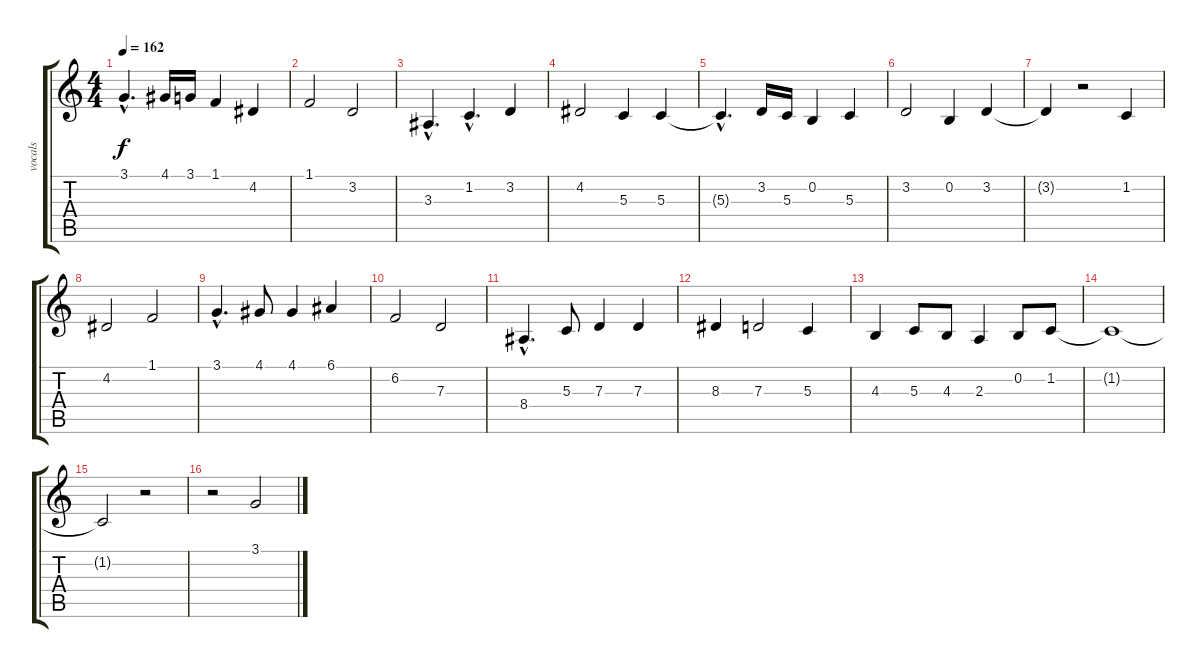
\track ("vocals" "vocals") {instrument oboe}
\staff {score tabs}
\tuning (E4 B3 G3 D3 A2 E2) {hide}
\ts (4 4)
\tempo 162
\clef g2
\ks c
3.1{hac}.4{d dy f} 4.1.16 3.1.16 1.1.4 4.2.4 |
1.1.2 3.2.2 |
3.3{hac}.4{d} 1.2{hac}.4{d} 3.2.4 |
4.2.2 5.3.4 5.3.4 |
5.3{hac t}.4{d} 3.2.16 5.3.16 0.2.4 5.3.4 |
3.2.2 0.2.4 3.2.4 |
3.2{t}.4 r.2 1.2.4 |
4.2.2 1.1.2 |
3.1{hac}.4{d} 4.1.8 4.1.4 6.1.4 |
6.2.2 7.3.2 |
8.4{hac}.4{d} 5.3.8 7.3.4 7.3.4 |
8.3.4 7.3.2 5.3.4 |
4.3.4 5.3.8 4.3.8 2.3.4 0.2.8 1.2.8 |
1.2{t}.1 |
1.2{t}.2 r.2 |
r.2 3.1.2
